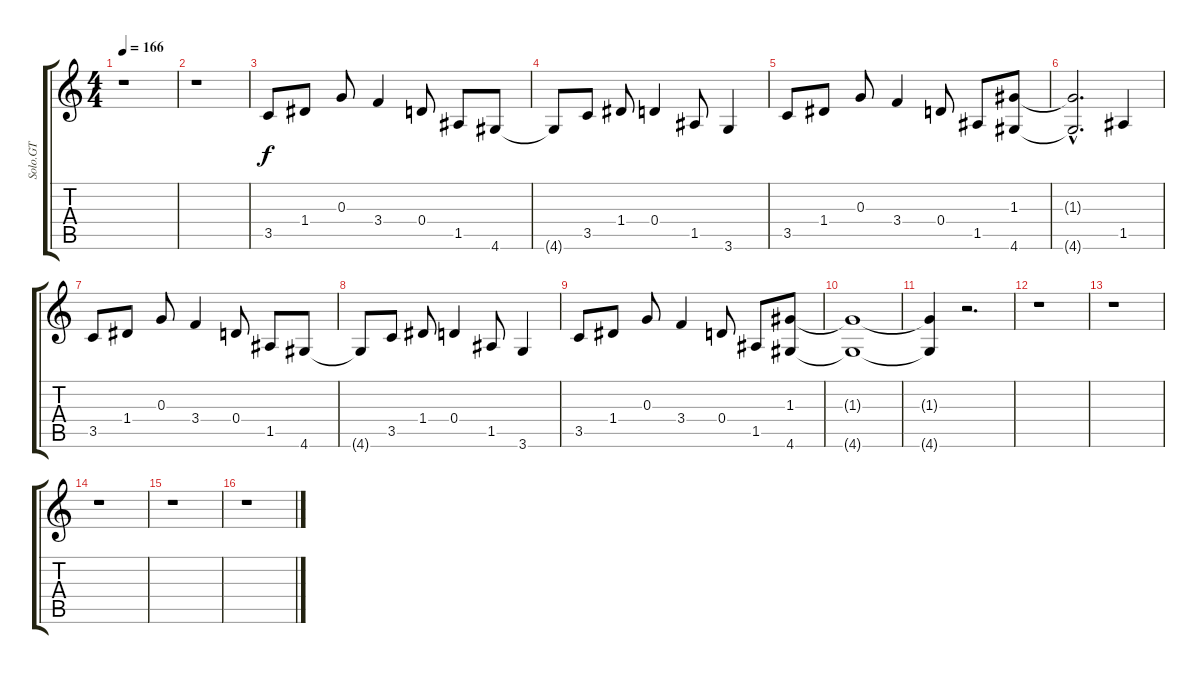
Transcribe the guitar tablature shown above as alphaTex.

\track ("Solo.GT" "Solo.GT") {instrument overdrivenguitar}
\staff {score tabs}
\tuning (E4 B3 G3 D3 A2 E2) {hide}
\ts (4 4)
\tempo 166
\clef g2
\ks c
r.1{dy f instrument overdrivenguitar} |
r.1 |
3.5.8 1.4.8 0.3.8 3.4.4 0.4.8 1.5.8 4.6.8 |
4.6{t}.8 3.5.8 1.4.8 0.4.4 1.5.8 3.6.4 |
3.5.8 1.4.8 0.3.8 3.4.4 0.4.8 1.5.8 (1.3 4.6).8 |
(1.3{hac t} 4.6{hac t}).2{d} 1.5.4 |
3.5.8 1.4.8 0.3.8 3.4.4 0.4.8 1.5.8 4.6.8 |
4.6{t}.8 3.5.8 1.4.8 0.4.4 1.5.8 3.6.4 |
3.5.8 1.4.8 0.3.8 3.4.4 0.4.8 1.5.8 (1.3 4.6).8 |
(1.3{t} 4.6{t}).1 |
(1.3{t} 4.6{t}).4 r.2{d} |
r.1 |
r.1 |
r.1 |
r.1 |
r.1
